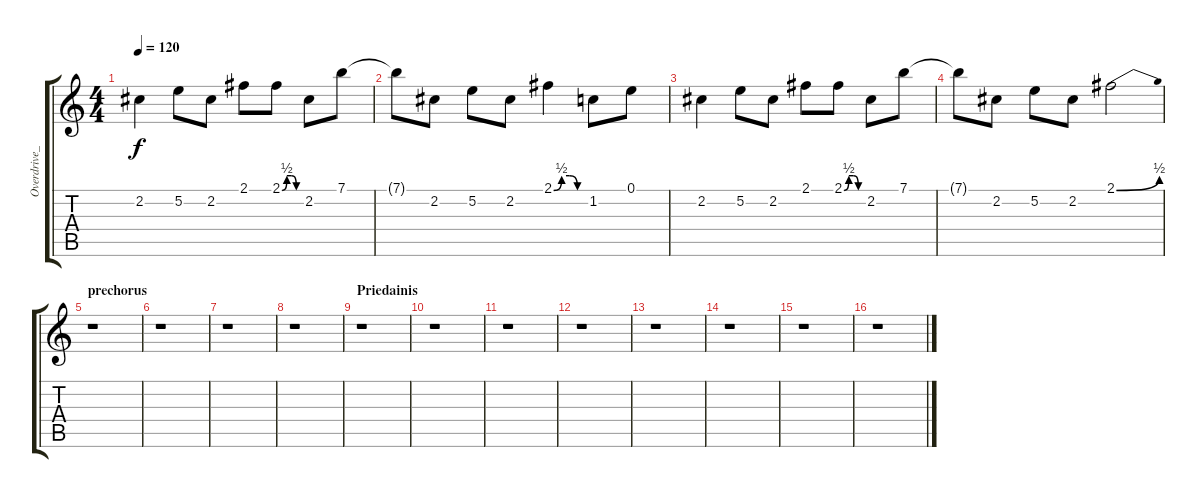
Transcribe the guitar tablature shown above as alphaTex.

\track ("Overdrive_guitar" "Overdrive_") {instrument overdrivenguitar}
\staff {score tabs}
\tuning (E4 B3 G3 D3 A2 E2) {hide}
\ts (4 4)
\tempo 120
\clef g2
\ks c
2.2.4{dy f} 5.2.8 2.2.8 2.1.8 2.1{be (custom 0 0 15 2 30 2 45 0 60 0)}.8 2.2.8 7.1.8 |
7.1{t}.8 2.2.8 5.2.8 2.2.8 2.1{be (custom 0 0 15 2 30 2 45 0 60 0)}.4 1.2.8 0.1.8 |
2.2.4 5.2.8 2.2.8 2.1.8 2.1{be (custom 0 0 15 2 30 2 45 0 60 0)}.8 2.2.8 7.1.8 |
7.1{t}.8 2.2.8 5.2.8 2.2.8 2.1{be (bend 0 0 60 2)}.2 |
\section ("" "prechorus")
r.1 |
r.1 |
r.1 |
r.1 |
\section ("" "Priedainis")
r.1 |
r.1 |
r.1 |
r.1 |
r.1 |
r.1 |
r.1 |
r.1
